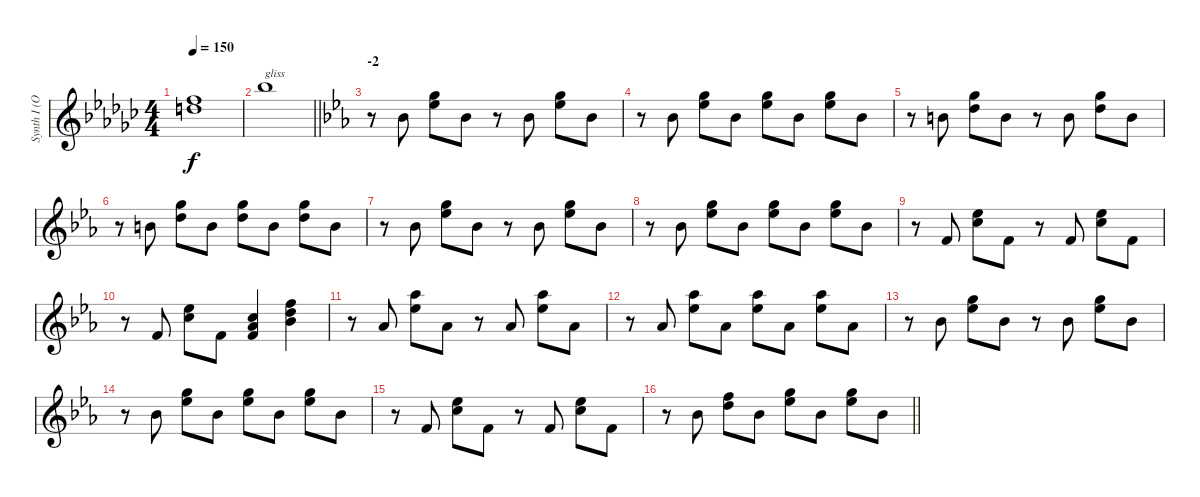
\track ("Synth I (Organ)" "Synth I (O") {instrument drawbarorgan}
\staff {score}
\tuning (E4 B3 G3 D3 A2 E2 B1) {hide}
\ts (4 4)
\tempo 150
\clef g2
\ks ebminor
(13.1 15.2).1{dy f} |
\barLineRight lightlight
18.1.1{txt "gliss"} |
\section ("" "-2")
\ks eb
r.8 6.1.8 (11.1 20.2).8 6.1.8 r.8 6.1.8 (11.1 20.2).8 6.1.8 |
r.8 6.1.8 (11.1 20.2).8 6.1.8 (11.1 20.2).8 6.1.8 (11.1 20.2).8 6.1.8 |
r.8 7.1.8 (10.1 20.2).8 7.1.8 r.8 7.1.8 (10.1 20.2).8 7.1.8 |
r.8 7.1.8 (10.1 20.2).8 7.1.8 (10.1 20.2).8 7.1.8 (10.1 20.2).8 7.1.8 |
r.8 6.1.8 (11.1 20.2).8 6.1.8 r.8 6.1.8 (11.1 20.2).8 6.1.8 |
r.8 6.1.8 (11.1 20.2).8 6.1.8 (11.1 20.2).8 6.1.8 (11.1 20.2).8 6.1.8 |
r.8 1.1.8 (8.1 16.2).8 1.1.8 r.8 1.1.8 (8.1 16.2).8 1.1.8 |
r.8 1.1.8 (8.1 16.2).8 1.1.8 (1.1 9.2 17.3).4 (6.1 15.2 22.3).4 |
r.8 4.1.8 (11.1 21.2).8 4.1.8 r.8 4.1.8 (11.1 21.2).8 4.1.8 |
r.8 4.1.8 (11.1 21.2).8 4.1.8 (11.1 21.2).8 4.1.8 (11.1 21.2).8 4.1.8 |
r.8 6.1.8 (11.1 20.2).8 6.1.8 r.8 6.1.8 (11.1 20.2).8 6.1.8 |
r.8 6.1.8 (11.1 20.2).8 6.1.8 (11.1 20.2).8 6.1.8 (11.1 20.2).8 6.1.8 |
r.8 1.1.8 (8.1 16.2).8 1.1.8 r.8 1.1.8 (8.1 16.2).8 1.1.8 |
\barLineRight lightlight
r.8 6.1.8 (10.1 18.2).8 6.1.8 (15.1 16.2).8 6.1.8 (11.1 20.2).8 6.1.8
